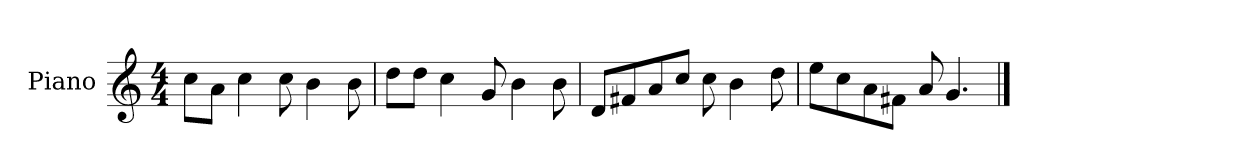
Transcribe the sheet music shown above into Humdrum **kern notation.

**kern
*part1
*staff1
*I"Piano
*I'P-no
*clefG2
*k[]
*M4/4
*MM90
=1
8cc\L
8a\J
4cc\
8cc\
4b\
8b\
=2
8dd\L
8dd\J
4cc\
8g/
4b\
8b\
=3
8d/L
8f#X/
8a/
8cc/J
8cc\
4b\
8dd\
=4
8ee\L
8cc\
8a\
8f#X\J
8a/
4.g/
==
*-
